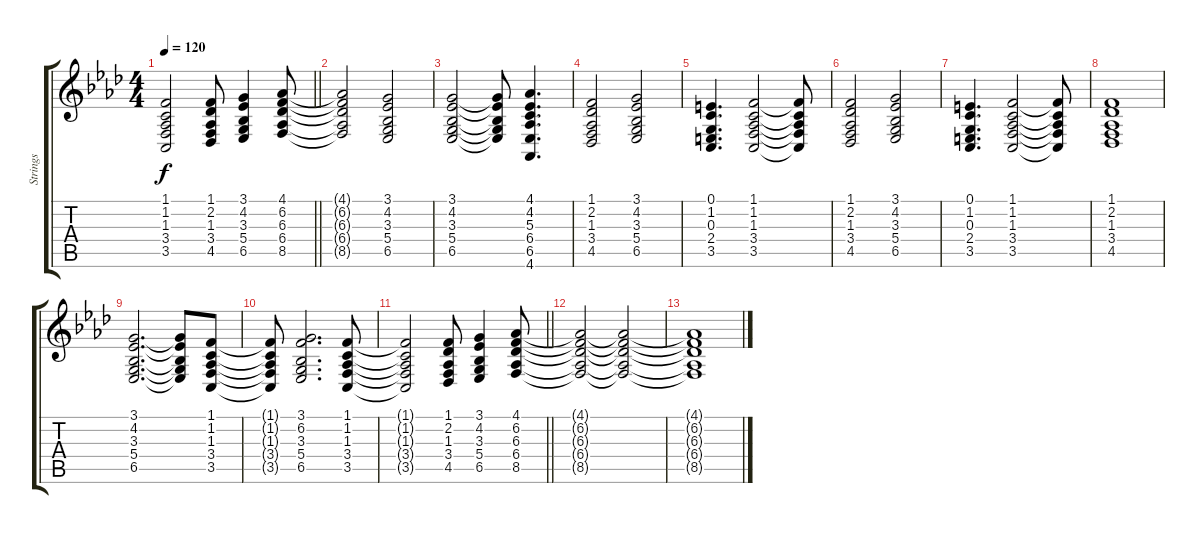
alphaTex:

\track ("Strings" "Strings") {instrument stringensemble1}
\staff {score tabs}
\tuning (E4 B3 G3 D3 A2 E2) {hide}
\ts (4 4)
\tempo 120
\clef g2
\barLineRight lightlight
\ks ab
(1.1{t} 1.2{t} 1.3{t} 3.4{t} 3.5{t}).2{dy f} (1.1 2.2 1.3 3.4 4.5).8 (3.1 4.2 3.3 5.4 6.5).4 (4.1 6.2 6.3 6.4 8.5).8 |
(4.1{t} 6.2{t} 6.3{t} 6.4{t} 8.5{t}).2 (3.1 4.2 3.3 5.4 6.5).2 |
(3.1 4.2 3.3 5.4 6.5).2 (3.1{t} 4.2{t} 3.3{t} 5.4{t} 6.5{t}).8 (4.1 4.2 5.3 6.4 6.5 4.6).4{d} |
(1.1 2.2 1.3 3.4 4.5).2 (3.1 4.2 3.3 5.4 6.5).2 |
(0.1 1.2 0.3 2.4 3.5).4{d} (1.1 1.2 1.3 3.4 3.5).2 (1.1{t} 1.2{t} 1.3{t} 3.4{t} 3.5{t}).8 |
(1.1 2.2 1.3 3.4 4.5).2 (3.1 4.2 3.3 5.4 6.5).2 |
(0.1 1.2 0.3 2.4 3.5).4{d} (1.1 1.2 1.3 3.4 3.5).2 (1.1{t} 1.2{t} 1.3{t} 3.4{t} 3.5{t}).8 |
(1.1 2.2 1.3 3.4 4.5).1 |
(3.1 4.2 3.3 5.4 6.5).2{d} (3.1{t} 4.2{t} 3.3{t} 5.4{t} 6.5{t}).8 (1.1 1.2 1.3 3.4 3.5).8 |
(1.1{t} 1.2{t} 1.3{t} 3.4{t} 3.5{t}).8 (3.1 6.2 3.3 5.4 6.5).2{d} (1.1 1.2 1.3 3.4 3.5).8 |
\barLineRight lightlight
(1.1{t} 1.2{t} 1.3{t} 3.4{t} 3.5{t}).2 (1.1 2.2 1.3 3.4 4.5).8 (3.1 4.2 3.3 5.4 6.5).4 (4.1 6.2 6.3 6.4 8.5).8{volume 0} |
(4.1{t} 6.2{t} 6.3{t} 6.4{t} 8.5{t}).2 (4.1{t} 6.2{t} 6.3{t} 6.4{t} 8.5{t}).2 |
(4.1{t} 6.2{t} 6.3{t} 6.4{t} 8.5{t}).1
